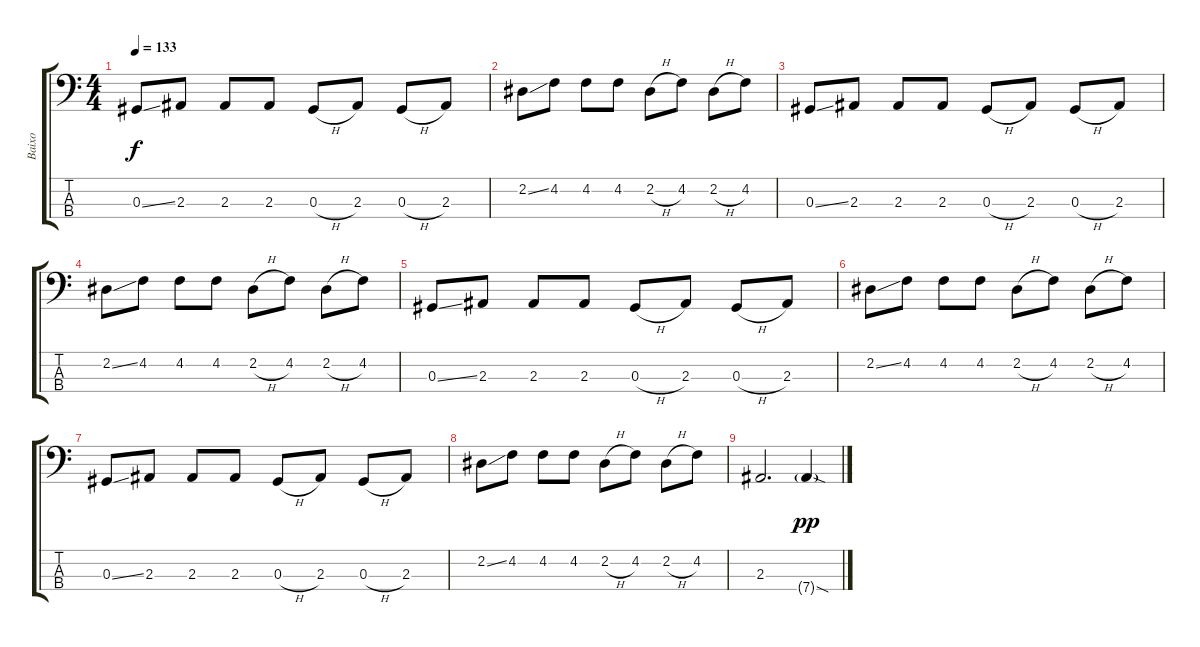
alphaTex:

\track ("Baixo" "Baixo") {instrument electricbassfinger}
\staff {score tabs}
\tuning (Gb2 Db2 Ab1 Eb1) {hide}
\ts (4 4)
\tempo 133
\clef f4
\ks c
0.3{ss}.8{dy f} 2.3.8 2.3.8 2.3.8 0.3{h}.8 2.3.8 0.3{h}.8 2.3.8 |
2.2{ss}.8 4.2.8 4.2.8 4.2.8 2.2{h}.8 4.2.8 2.2{h}.8 4.2.8 |
0.3{ss}.8 2.3.8 2.3.8 2.3.8 0.3{h}.8 2.3.8 0.3{h}.8 2.3.8 |
2.2{ss}.8 4.2.8 4.2.8 4.2.8 2.2{h}.8 4.2.8 2.2{h}.8 4.2.8 |
0.3{ss}.8 2.3.8 2.3.8 2.3.8 0.3{h}.8 2.3.8 0.3{h}.8 2.3.8 |
2.2{ss}.8 4.2.8 4.2.8 4.2.8 2.2{h}.8 4.2.8 2.2{h}.8 4.2.8 |
0.3{ss}.8 2.3.8 2.3.8 2.3.8 0.3{h}.8 2.3.8 0.3{h}.8 2.3.8 |
2.2{ss}.8 4.2.8 4.2.8 4.2.8 2.2{h}.8 4.2.8 2.2{h}.8 4.2.8 |
2.3.2{d} 7.4{sod g}.4{dy pp}
